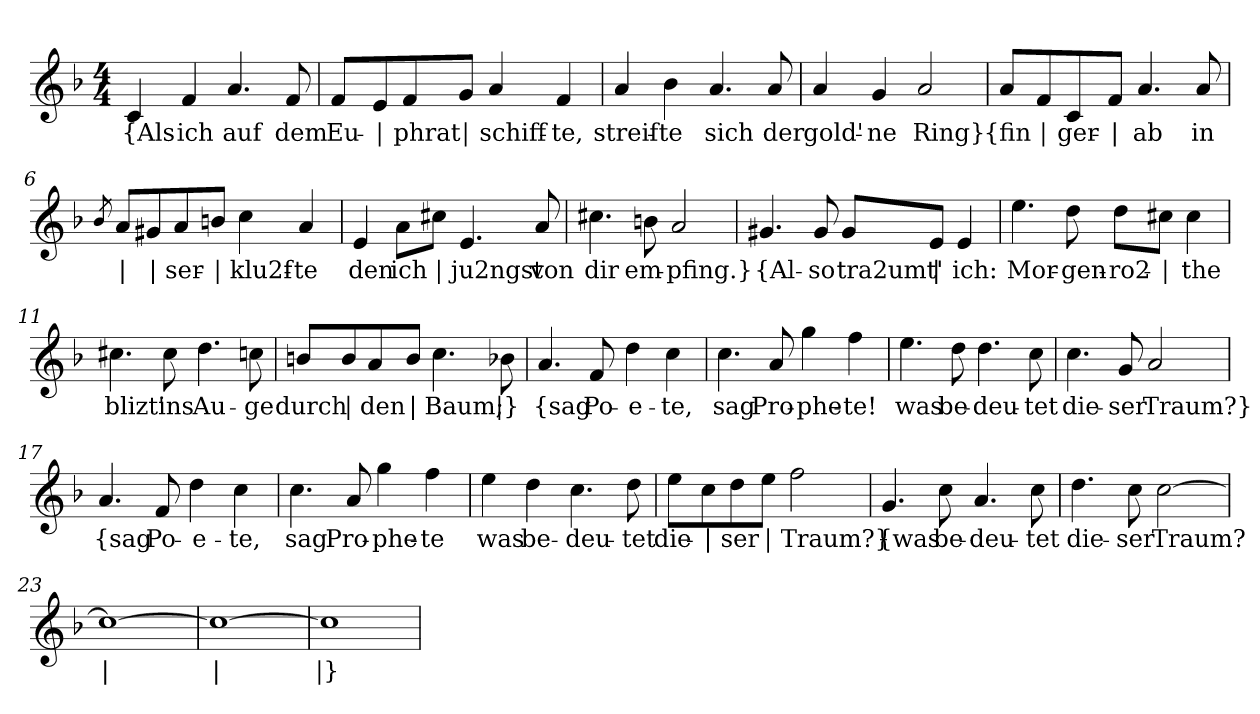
**kern	**text
*part1	*part1
*staff1	*staff1
*clefG2	*
*k[b-]	*
*M4/4	*
=1	=1
!	!LO:LY:b
4c/	{Als
!	!LO:LY:b
4f/	ich
!	!LO:LY:b
4.a/	auf
!	!LO:LY:b
8f/	dem
=2	=2
!	!LO:LY:b
8f/L	Eu-
!	!LO:LY:b
8e/	|
!	!LO:LY:b
8f/	-phrat
!	!LO:LY:b
8g/J	|
!	!LO:LY:b
4a/	schiff-
!	!LO:LY:b
4f/	-te,
=3	=3
!	!LO:LY:b
4a/	streif-
!	!LO:LY:b
4b-\	-te
!	!LO:LY:b
4.a/	sich
!	!LO:LY:b
8a/	der
=4	=4
!	!LO:LY:b
4a/	gold'-
!	!LO:LY:b
4g/	-ne
!	!LO:LY:b
2a/	Ring}
=5	=5
!	!LO:LY:b
8a/L	{fin
!	!LO:LY:b
8f/	|
!	!LO:LY:b
8c/	-ger-
!	!LO:LY:b
8f/J	|
!	!LO:LY:b
4.a/	-ab
!	!LO:LY:b
8a/	-in
!!LO:LB:g=z
=6	=6
8qb-/	.
!	!LO:LY:b
8a/L	|
!	!LO:LY:b
8g#X/	|
!	!LO:LY:b
8a/	-ser-
!	!LO:LY:b
8bn/J	|
!	!LO:LY:b
4cc\	-klu2f-
!	!LO:LY:b
4a/	-te
=7	=7
!	!LO:LY:b
4e/	den
!	!LO:LY:b
8a\L	ich
!	!LO:LY:b
8cc#X\J	|
!	!LO:LY:b
4.e/	ju2ngst
!	!LO:LY:b
8a/	von
=8	=8
!	!LO:LY:b
4.cc#X\	dir
!	!LO:LY:b
8bn\	em-
!	!LO:LY:b
2a/	-pfing.}
=9	=9
!	!LO:LY:b
4.g#X/	{Al-
!	!LO:LY:b
8g#/	-so
!	!LO:LY:b
8g#/L	tra2umt'
!	!LO:LY:b
8e/J	|
!	!LO:LY:b
4e/	ich:
!!LO:LB:g=z
=10	=10
!	!LO:LY:b
4.ee\	Mor-
!	!LO:LY:b
8dd\	-gen-
!	!LO:LY:b
8dd\L	-ro2-
!	!LO:LY:b
8cc#X\J	|
!	!LO:LY:b
4cc#\	-the
=11	=11
!	!LO:LY:b
4.cc#X\	blizt'
!	!LO:LY:b
8cc#\	ins
!	!LO:LY:b
4.dd\	Au-
!	!LO:LY:b
8ccn\	-ge
=12	=12
!	!LO:LY:b
8bn/L	durch
!	!LO:LY:b
8b/	|
!	!LO:LY:b
8a/	den
!	!LO:LY:b
8b/J	|
!	!LO:LY:b
4.cc\	Baum;
!	!LO:LY:b
8b-X\	|}
=13	=13
!	!LO:LY:b
4.a/	{sag
!	!LO:LY:b
8f/	Po-
!	!LO:LY:b
4dd\	-e-
!	!LO:LY:b
4cc\	-te,
=14	=14
!	!LO:LY:b
4.cc\	sag
!	!LO:LY:b
8a/	Pro-
!	!LO:LY:b
4gg\	-phe-
!	!LO:LY:b
4ff\	-te!
!!LO:LB:g=z
=15	=15
!	!LO:LY:b
4.ee\	was
!	!LO:LY:b
8dd\	be-
!	!LO:LY:b
4.dd\	-deu-
!	!LO:LY:b
8cc\	-tet
=16	=16
!	!LO:LY:b
4.cc\	die-
!	!LO:LY:b
8g/	-ser
!	!LO:LY:b
2a/	Traum?}
=17	=17
!	!LO:LY:b
4.a/	{sag
!	!LO:LY:b
8f/	Po-
!	!LO:LY:b
4dd\	-e-
!	!LO:LY:b
4cc\	-te,
=18	=18
!	!LO:LY:b
4.cc\	sag
!	!LO:LY:b
8a/	Pro-
!	!LO:LY:b
4gg\	-phe-
!	!LO:LY:b
4ff\	-te
=19	=19
!	!LO:LY:b
4ee\	was
!	!LO:LY:b
4dd\	be-
!	!LO:LY:b
4.cc\	-deu-
!	!LO:LY:b
8dd\	-tet
!!LO:LB:g=z
=20	=20
!	!LO:LY:b
8ee\L	die-
!	!LO:LY:b
8cc\	|
!	!LO:LY:b
8dd\	-ser
!	!LO:LY:b
8ee\J	|
!	!LO:LY:b
2ff\	Traum?}
=21	=21
!	!LO:LY:b
4.g/	{was
!	!LO:LY:b
8cc\	be-
!	!LO:LY:b
4.a/	-deu-
!	!LO:LY:b
8cc\	-tet
=22	=22
!	!LO:LY:b
4.dd\	die-
!	!LO:LY:b
8cc\	-ser
!	!LO:LY:b
[2cc\	Traum?
=23	=23
!	!LO:LY:b
1cc_	|
=24	=24
!	!LO:LY:b
1cc_	|
=25	=25
!	!LO:LY:b
1cc]	|}
=	=
*-	*-
